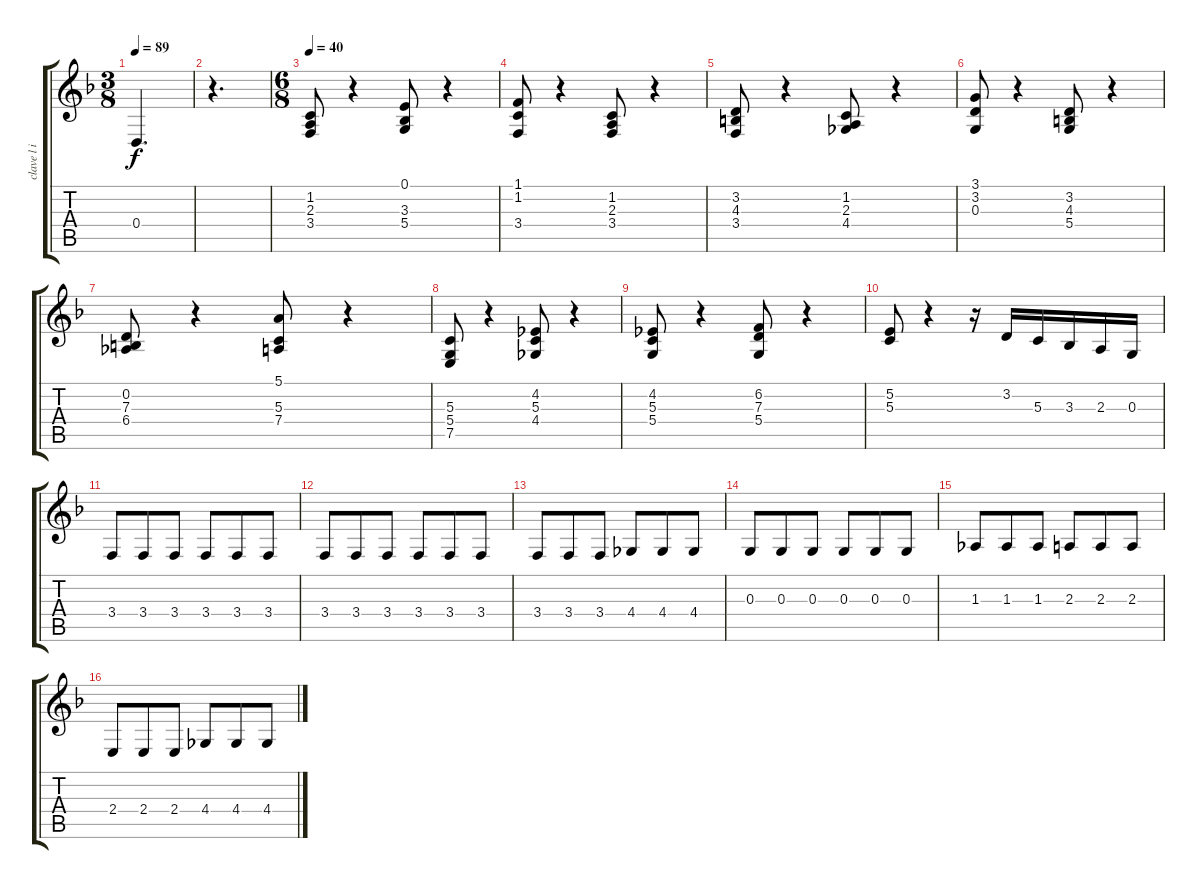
\track ("clave l i" "clave l i") {instrument harpsichord}
\staff {score tabs}
\tuning (E4 B3 G3 D3 A2 E2) {hide}
\ts (3 8)
\tempo 89
\clef g2
\ks dminor
0.4.4{d dy f} |
r.4{d} |
\ts (6 8)
\tempo 40
(1.2 2.3 3.4).8 r.4 (0.1 3.3 5.4).8 r.4 |
(1.1 1.2 3.4).8 r.4 (1.2 2.3 3.4).8 r.4 |
(3.2 4.3 3.4).8 r.4 (1.2 2.3 4.4).8 r.4 |
(3.1 3.2 0.3).8 r.4 (3.2 4.3 5.4).8 r.4 |
(0.2 7.3 6.4).8 r.4 (5.1 5.3 7.4).8 r.4 |
(5.3 5.4 7.5).8 r.4 (4.2 5.3 4.4).8 r.4 |
(4.2 5.3 5.4).8 r.4 (6.2 7.3 5.4).8 r.4 |
(5.2 5.3).8 r.4 r.16 3.2.16 5.3.16 3.3.16 2.3.16 0.3.16 |
3.4.8 3.4.8 3.4.8 3.4.8 3.4.8 3.4.8 |
3.4.8 3.4.8 3.4.8 3.4.8 3.4.8 3.4.8 |
3.4.8 3.4.8 3.4.8 4.4.8 4.4.8 4.4.8 |
0.3.8 0.3.8 0.3.8 0.3.8 0.3.8 0.3.8 |
1.3.8 1.3.8 1.3.8 2.3.8 2.3.8 2.3.8 |
2.4.8 2.4.8 2.4.8 4.4.8 4.4.8 4.4.8
